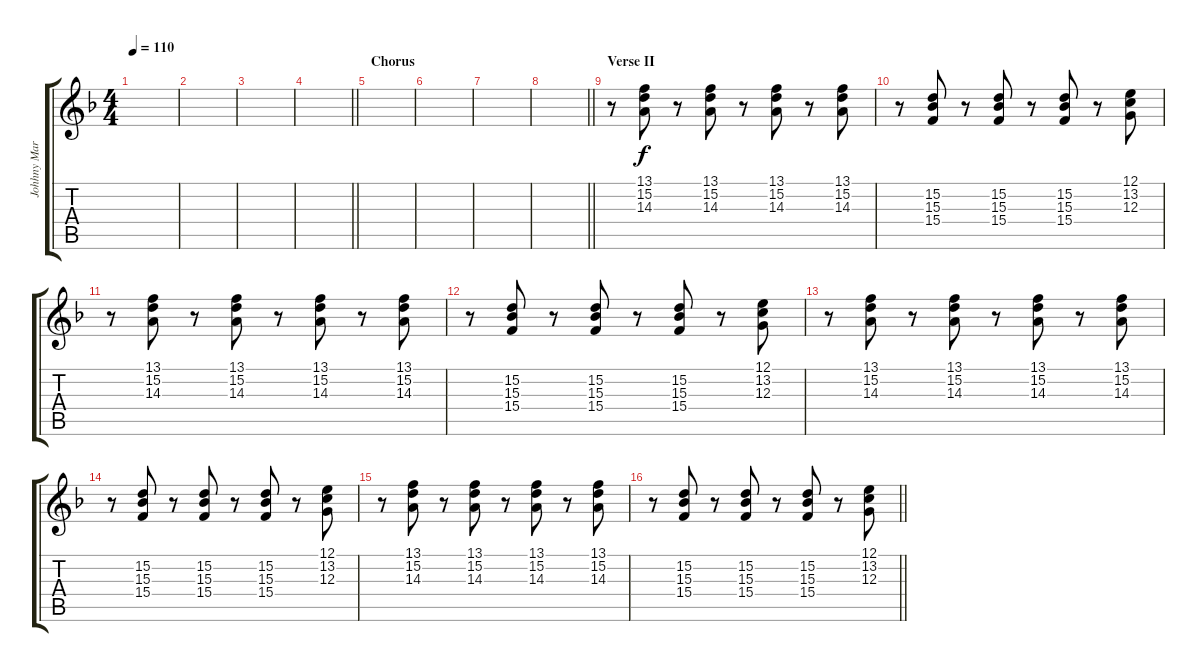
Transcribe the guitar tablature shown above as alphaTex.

\track ("Johhny Marr's piano 8va" "Johhny Mar") {instrument electricpiano1}
\staff {score tabs}
\tuning (E4 B3 G3 D3 A2 E2) {hide}
\ts (4 4)
\tempo 110
\clef g2
\ks f
|
|
|
\barLineRight lightlight
|
\section ("" "Chorus")
|
|
|
\barLineRight lightlight
|
\section ("" "Verse II")
r.8 (13.1 15.2 14.3).8 r.8 (13.1 15.2 14.3).8 r.8 (13.1 15.2 14.3).8 r.8 (13.1 15.2 14.3).8 |
r.8 (15.2 15.3 15.4).8 r.8 (15.2 15.3 15.4).8 r.8 (15.2 15.3 15.4).8 r.8 (12.1 13.2 12.3).8 |
r.8 (13.1 15.2 14.3).8 r.8 (13.1 15.2 14.3).8 r.8 (13.1 15.2 14.3).8 r.8 (13.1 15.2 14.3).8 |
r.8 (15.2 15.3 15.4).8 r.8 (15.2 15.3 15.4).8 r.8 (15.2 15.3 15.4).8 r.8 (12.1 13.2 12.3).8 |
r.8 (13.1 15.2 14.3).8 r.8 (13.1 15.2 14.3).8 r.8 (13.1 15.2 14.3).8 r.8 (13.1 15.2 14.3).8 |
r.8 (15.2 15.3 15.4).8 r.8 (15.2 15.3 15.4).8 r.8 (15.2 15.3 15.4).8 r.8 (12.1 13.2 12.3).8 |
r.8 (13.1 15.2 14.3).8 r.8 (13.1 15.2 14.3).8 r.8 (13.1 15.2 14.3).8 r.8 (13.1 15.2 14.3).8 |
\barLineRight lightlight
r.8 (15.2 15.3 15.4).8 r.8 (15.2 15.3 15.4).8 r.8 (15.2 15.3 15.4).8 r.8 (12.1 13.2 12.3).8
